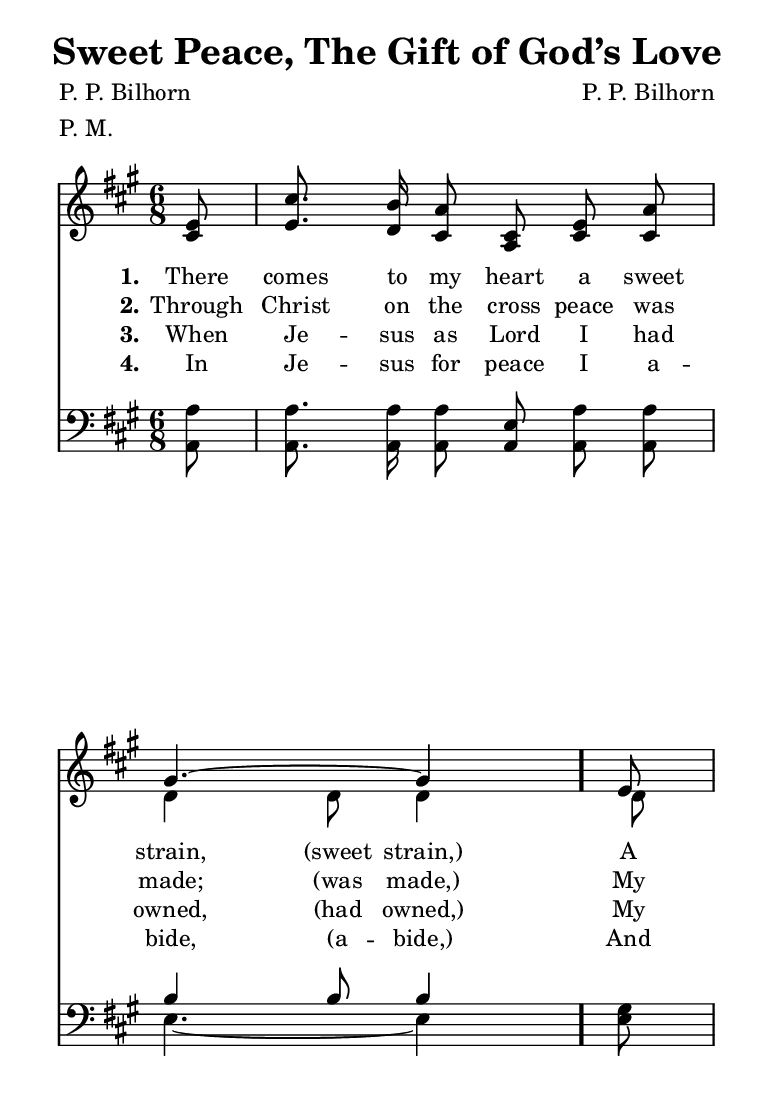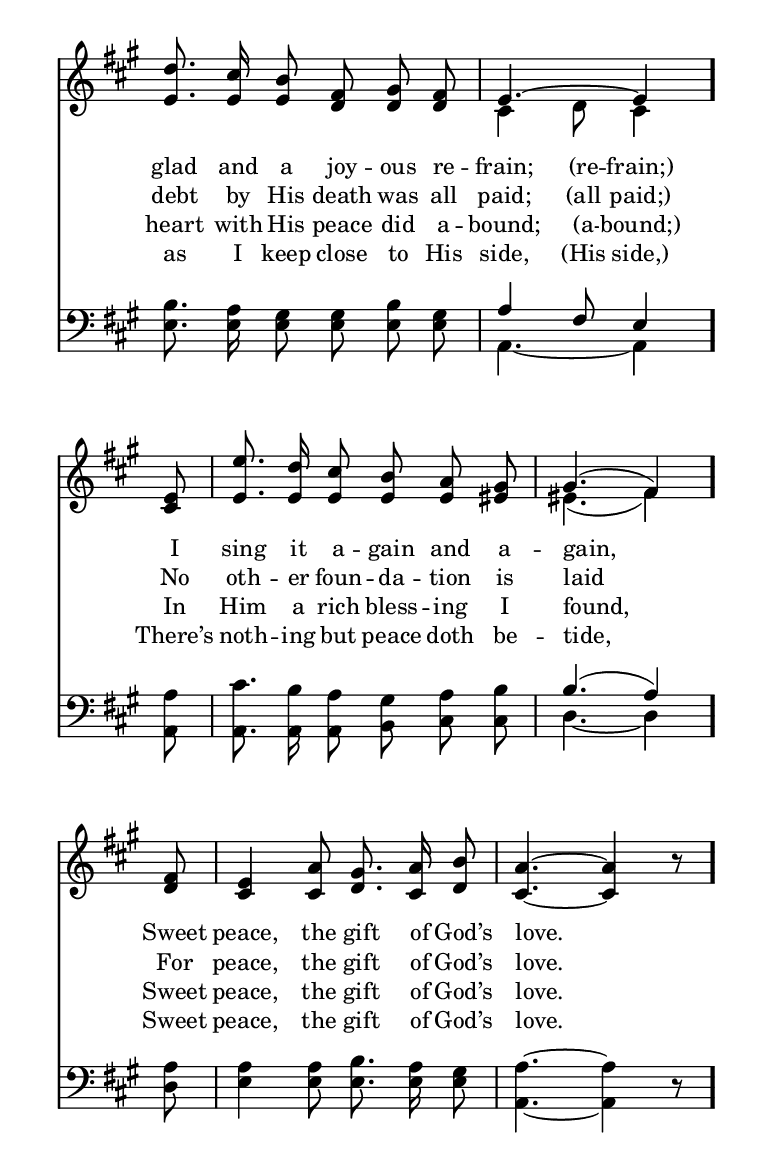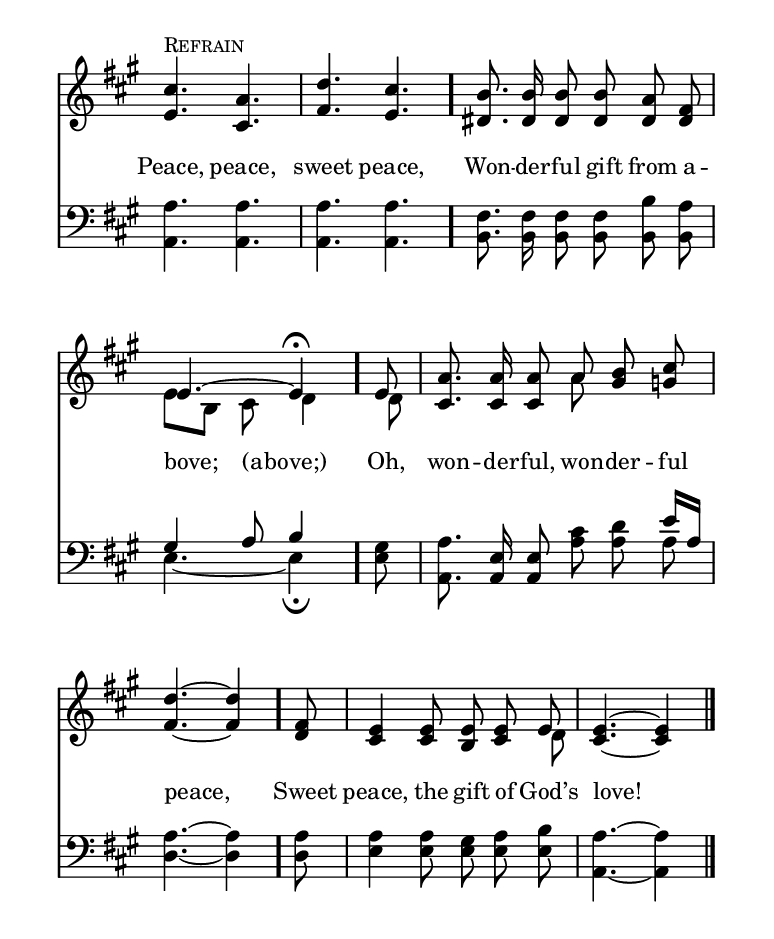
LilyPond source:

\include "common/global.ily"
\paper {
  \include "common/paper.ily"
  system-count = #(cond (is-eogsized 5) (#t #f))
}

\header{
  hymnnumber = "193"
  title = "Sweet Peace, The Gift of God’s Love"
  tunename = ""
  meter = "P. M."
  poet = "P. P. Bilhorn"
  composer = "P. P. Bilhorn"
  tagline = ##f
}

ta = { \tempo 8=120 }
tb = { \tempo 8=80 } % not half the normal tempo in this case (aesthetic)

global = {
  \include "common/overrides.ily"
  \override Staff.TimeSignature.style = #'numbered
  \time 6/8
  \override Score.MetronomeMark.transparent = ##t % hide all fermata changes too
  \ta
  \key a \major
  \partial 8
  \autoBeamOff
}

patternA = { c8 | c8. c16 c8 c c c | c4. c4 }
patternB = { c8 | c8. c16 c8 c c c | c4 c8 c4 }
patternC = { c8 | c4 c8 c8. c16 c8 | c4. c4 c8 }

notesSoprano = {
\global
\relative c' {

  e8 | cis'8. b16 a8 cis, e a | gis4. ~ gis4 \eogbreak
  \changePitch \patternA { e | d' cis b fis gis fis | e ~ e } \eogbreak
  \changePitch \patternA { e | e' d cis b a gis | gis( fis) }
  \changePitch \patternC { fis | e a gis a b | a ~ a r }

  \eogbreak
  << s^\markup { \small \caps "Refrain" }
  { cis4. a | d cis } >>
  b8. b16 b8 b a fis | e4.~ \tb e4 \fermata \ta \eogbreak
  \changePitch \patternA { e | a a a a b cis | d ~ d }
  fis,8 | e4 e8 e e e | e4. ~ e4

  \bar "|."

}
}

notesAlto = {
\global
\relative e' {

  \changePitch \patternB { cis | e d cis a cis cis | d d d }
  \changePitch \patternB { d | e e e d d d | cis d cis }
  \changePitch \patternA { cis | e e e e e eis | eis( fis) }
  \changePitch \patternC { d | cis cis d cis d | cis ~ cis r }

  e4. cis | fis e
  dis8. dis16 dis8 dis dis dis | e8[ b] cis d4
  \changePitch \patternA { d | cis cis cis a' gis g | fis ~ fis }
  d8 | cis4 cis8 b cis d | cis4. ~ cis4

}
}

notesTenor = {
\global
\relative a {

  \changePitch \patternB { a | a a a e a a | b b b }
  \changePitch \patternB { gis | b a gis gis b gis | a fis e }
  \changePitch \patternA { a | cis b a gis a b | b( a) }
  \changePitch \patternC { a | a a b a gis | a ~ a r }

  a4. a | a a
  fis8. fis16 fis8 fis b a | gis4 a8 b4
  gis8 | a8. e16 e8 cis' d e16[ a,] | a4. ~ a4
  a8 | a4 a8 gis a b | a4. ~ a4

}
}

notesBass = {
\global
\relative f, {

  \changePitch \patternA { a | a a a a a a | e' ~ e }
  \changePitch \patternA { e | e e e e e e | a, ~ a }
  \changePitch \patternA { a | a a a b cis cis | d ~ d }
  \changePitch \patternC { d | e e e e e | a, ~ a r }

  a4. a | a a
  b8. b16 b8 b b b | e4. ~ e4_\fermata
  \changePitch \patternA { e | a, a a a' a a | d, ~ d }
  d8 | e4 e8 e e e | a,4. ~ a4

}
}

Refrain = \lyricmode {

Peace, peace, sweet peace, \bar "."
Won -- der -- ful gift from a -- bove; %{HIDE>%} (a -- bove;) %{<HIDE%} \bar "."
Oh, won -- der -- ful, won -- der -- ful peace, \bar "."
Sweet peace, the gift of God’s love! \bar "."

}

wordsA = \lyricmode {
\set stanza = "1."

There comes to my heart a sweet strain, %{HIDE>%} (sweet strain,) %{<HIDE%} \bar "."
A glad and a joy -- ous re -- frain; %{HIDE>%} (re -- frain;) %{<HIDE%} \bar "."
I sing it a -- gain and a -- gain, \bar "."
Sweet peace, the gift of God’s love. \bar "."

}

wordsB = \lyricmode {
\set stanza = "2."

Through Christ on the cross peace was made; %{HIDE>%} (was made,) %{<HIDE%}
My debt by His death was all paid; %{HIDE>%} (all paid;) %{<HIDE%}
No oth -- er foun -- da -- tion is laid
For peace, the gift of God’s love.

\Refrain

}

wordsC = \lyricmode {
\set stanza = "3."

When Je -- sus as Lord I had owned, %{HIDE>%} (had owned,) %{<HIDE%}
My heart with His peace did a -- bound; %{HIDE>%} (a -- bound;) %{<HIDE%}
In Him a rich bless -- ing I found,
Sweet peace, the gift of God’s love.

}

wordsD = \lyricmode {
\set stanza = "4."

In Je -- sus for peace I a -- bide, %{HIDE>%} (a -- bide,) %{<HIDE%}
And as I keep close to His side, %{HIDE>%} (His side,) %{<HIDE%}
There’s noth -- ing but peace doth be -- tide,
Sweet peace, the gift of God’s love.

}

\score {
  \context ChoirStaff <<
    \context Staff = upper <<
      \set Staff.autoBeaming = ##f
      \set ChoirStaff.systemStartDelimiter = #'SystemStartBar
      \set ChoirStaff.printPartCombineTexts = ##f
      \partcombine #'(2 . 9) \notesSoprano \notesAlto
      \context NullVoice = sopranos { \voiceOne << \notesSoprano >> }
      \context NullVoice = altos { \voiceTwo << \notesAlto >> }
      \context Lyrics = one   \lyricsto altos \wordsA
      \context Lyrics = two   \lyricsto altos \wordsB
      \context Lyrics = three \lyricsto altos \wordsC
      \context Lyrics = four  \lyricsto altos \wordsD
    >>
    \context Staff = men <<
      \set Staff.autoBeaming = ##f
      \clef bass
      \set ChoirStaff.printPartCombineTexts = ##f
      \partcombine #'(2 . 9) \notesTenor \notesBass
      \context NullVoice = tenors { \voiceOne << \notesTenor >> }
      \context NullVoice = basses { \voiceTwo << \notesBass >> }
    >>
  >>
  \layout {
    \include "common/layout.ily"
  }
  \midi{
    \include "common/midi.ily"
  }
}

\version "2.19.49"  % necessary for upgrading to future LilyPond versions.

% vi:set et ts=2 sw=2 ai nocindent syntax=lilypond:
